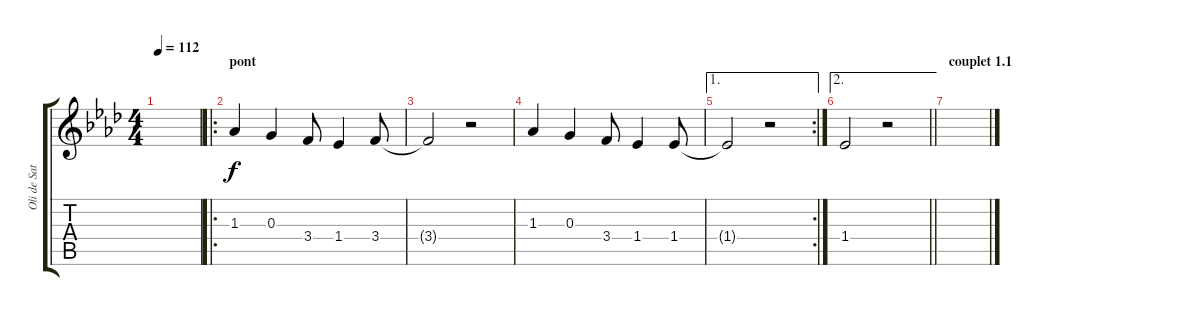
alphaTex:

\track ("Oli de Sat (guitare mélodique)" "Oli de Sat") {instrument distortionguitar}
\staff {score tabs}
\tuning (E4 B3 G3 D3 A2 E2) {hide}
\ts (4 4)
\tempo 112
\clef g2
\ks ab
|
\ro
\section ("" "pont")
1.3.4 0.3.4 3.4.8 1.4.4 3.4.8 |
3.4{t}.2 r.2 |
1.3.4 0.3.4 3.4.8 1.4.4 1.4.8 |
\ae 1
\rc 2
1.4{t}.2 r.2 |
\ae 2
\barLineRight lightlight
1.4.2 r.2 |
\section ("" "couplet 1.1")
